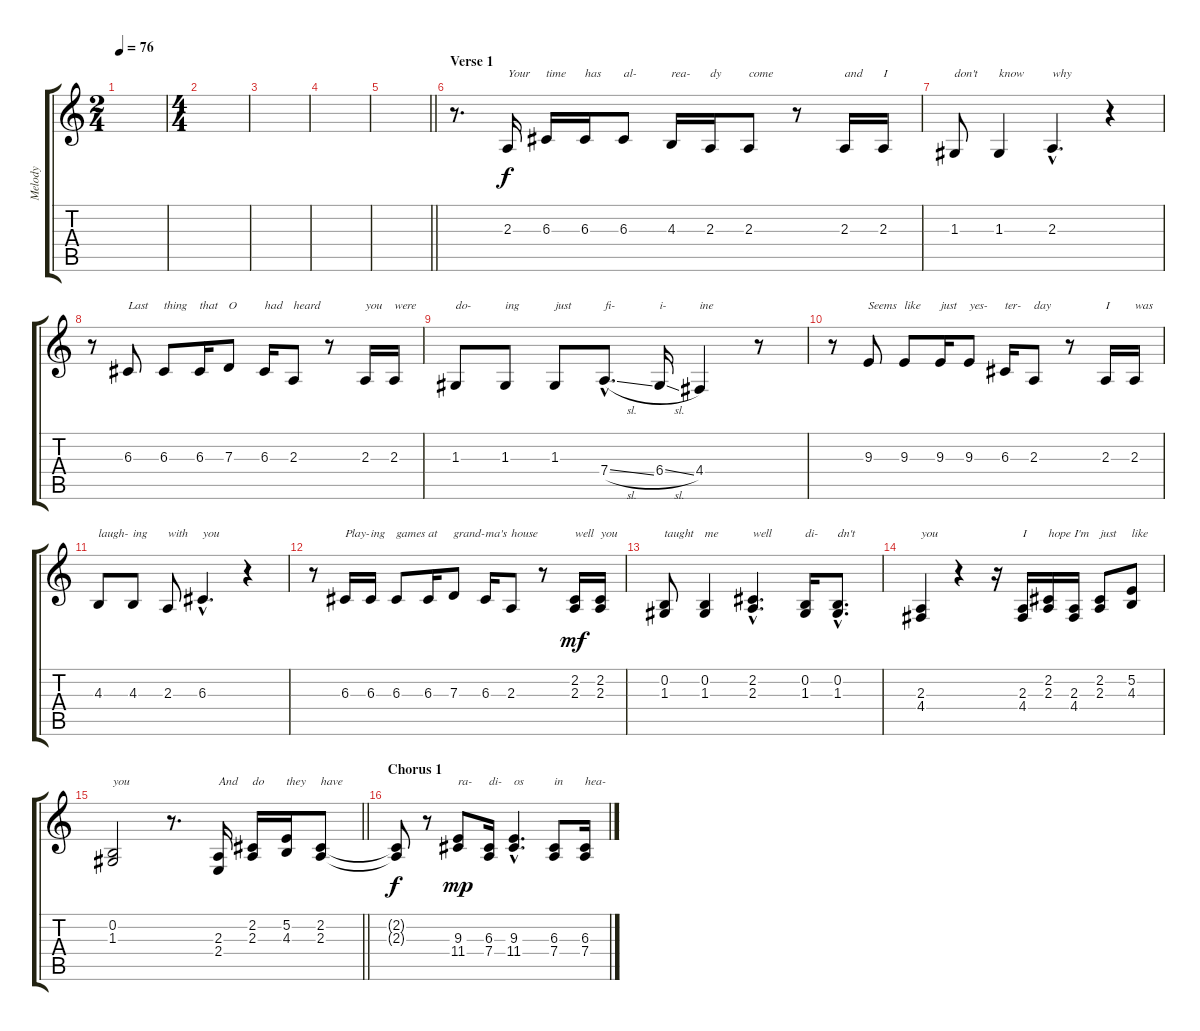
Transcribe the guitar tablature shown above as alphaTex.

\track ("Melody" "Melody") {instrument altosax}
\staff {score tabs}
\tuning (E4 B3 G3 D3 A2 E2) {hide}
\ts (2 4)
\tempo 76
\clef g2
\ks c
|
\ts (4 4)
|
|
|
\barLineRight lightlight
|
\section ("" "Verse 1")
r.8{d} 2.3.16{txt "Your"} 6.3.16{txt "time"} 6.3.16{txt "has"} 6.3.8{txt "al-"} 4.3.16{txt "rea-"} 2.3.16{txt "dy"} 2.3.8{txt "come"} r.8 2.3.16{txt "and"} 2.3.16{txt "I"} |
1.3.8{txt "don't"} 1.3.4{txt "know"} 2.3{hac}.4{d txt "why"} r.4 |
r.8 6.3.8{txt "Last"} 6.3.8{txt "thing"} 6.3.16{txt "that"} 7.3.8{txt "Ο"} 6.3.16{txt "had"} 2.3.8{txt "heard"} r.8 2.3.16{txt "you"} 2.3.16{txt "were"} |
1.3.8{txt "do-"} 1.3.8{txt "ing"} 1.3.8{txt "just"} 7.4{sl hac}.8{d txt "fi-"} 6.4{sl}.16{txt "i-"} 4.4.4{txt "ine"} r.8 |
r.8 9.3.8{txt "Seems"} 9.3.8{txt "like"} 9.3.16{txt "just"} 9.3.8{txt "yes-"} 6.3.16{txt "ter-"} 2.3.8{txt "day"} r.8 2.3.16{txt "I"} 2.3.16{txt "was"} |
4.3.8{txt "laugh-"} 4.3.8{txt "ing"} 2.3.8{txt "with"} 6.3{hac}.4{d txt "you"} r.4 |
r.8 6.3.16{txt "Play-"} 6.3.16{txt "ing"} 6.3.8{txt "games"} 6.3.16{txt "at"} 7.3.8{txt "grand-"} 6.3.16{txt "ma's"} 2.3.8{txt "house"} r.8 (2.2 2.3).16{txt "well" dy mf} (2.2 2.3).16{txt "you"} |
(0.2 1.3).8{txt "taught"} (0.2 1.3).4{txt "me"} (2.2{hac} 2.3{hac}).4{d txt "well"} (0.2 1.3).16{txt "di-"} (0.2{hac} 1.3{hac}).8{d txt "dn't"} |
(2.3 4.4).4{txt "you"} r.4 r.16 (2.3 4.4).16{txt "I"} (2.2 2.3).16{txt "hope"} (2.3 4.4).16{txt "I'm"} (2.2 2.3).8{txt "just"} (5.2 4.3).8{txt "like"} |
\barLineRight lightlight
(0.2 1.3).2{txt "you"} r.8{d} (2.3 2.4).16{txt "And"} (2.2 2.3).16{txt "do"} (5.2 4.3).16{txt "they"} (2.2 2.3).8{txt "have"} |
\section ("" "Chorus 1")
(2.2{t} 2.3{t}).8{dy f} r.8 (9.3 11.4).8{txt "ra-" dy mp} (6.3 7.4).16{txt "di-"} (9.3{hac} 11.4{hac}).4{d txt "os"} (6.3 7.4).8{txt "in"} (6.3 7.4).16{txt "hea-"}
